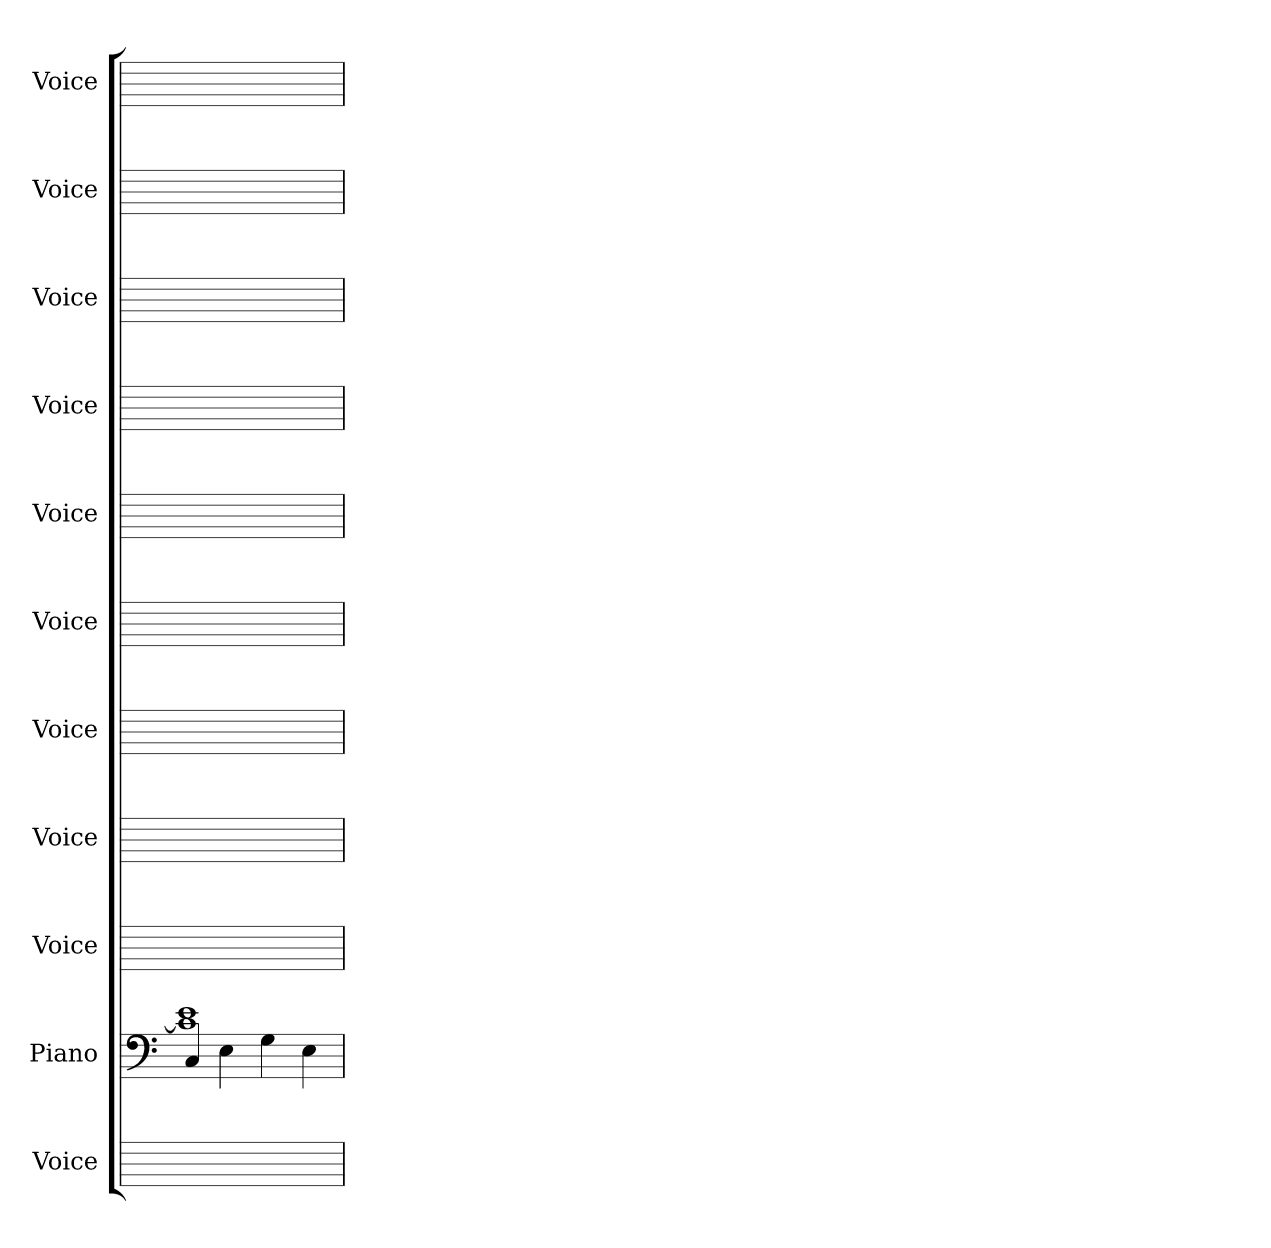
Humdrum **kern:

**kern	**kern	**kern	**kern	**kern	**kern	**kern	**kern	**kern	**kern	**kern
*part11	*part10	*part9	*part8	*part7	*part6	*part5	*part4	*part3	*part2	*part1
*staff11	*staff10	*staff9	*staff8	*staff7	*staff6	*staff5	*staff4	*staff3	*staff2	*staff1
*I"Voice	*I"Piano	*I"Voice	*I"Voice	*I"Voice	*I"Voice	*I"Voice	*I"Voice	*I"Voice	*I"Voice	*I"Voice
*	*I'Pno	*	*	*	*	*	*	*	*	*
*	*clefF4	*	*	*	*	*	*	*	*	*
=	=	=	=	=	=	=	=	=	=	=
*	*^	*	*	*	*	*	*	*	*	*
4ryy	1c] 1e	4C/	4ryy	4ryy	4ryy	4ryy	4ryy	4ryy	4ryy	4ryy	4ryy
2.ryy	.	4E\	2.ryy	2.ryy	2.ryy	2.ryy	2.ryy	2.ryy	2.ryy	2.ryy	2.ryy
.	.	4G\	.	.	.	.	.	.	.	.	.
.	.	4E\	.	.	.	.	.	.	.	.	.
*	*v	*v	*	*	*	*	*	*	*	*	*
=	=	=	=	=	=	=	=	=	=	=
*-	*-	*-	*-	*-	*-	*-	*-	*-	*-	*-
